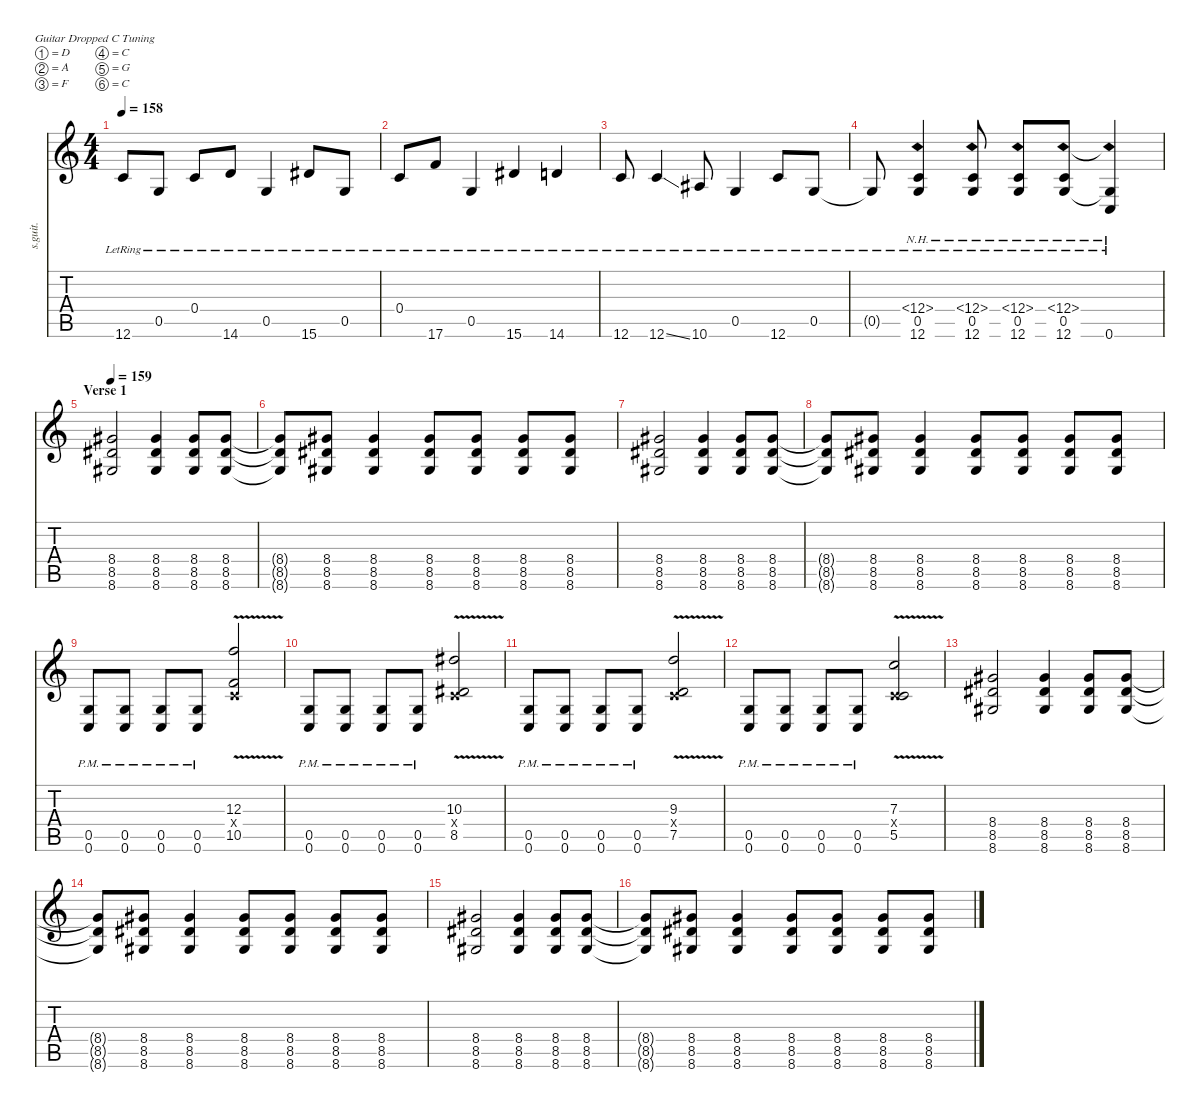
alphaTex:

\defaultSystemsLayout 4
\hideDynamics
\bracketExtendMode nobrackets
\track ("Daron Malakian | Main" "s.guit.") {instrument electricguitarclean}
\staff {score tabs}
\tuning (D4 A3 F3 C3 G2 C2)
\ts (4 4)
\tempo 158
\clef g2
\ks c
12.6{lr}.8{lyrics (0 "") lyrics (1 "") lyrics (2 "") lyrics (3 "") lyrics (4 "") dy f} 0.5{lr}.8{lyrics (0 "") lyrics (1 "") lyrics (2 "") lyrics (3 "") lyrics (4 "")} 0.4{lr}.8{lyrics (0 "") lyrics (1 "") lyrics (2 "") lyrics (3 "") lyrics (4 "")} 14.6{lr}.8{lyrics (0 "") lyrics (1 "") lyrics (2 "") lyrics (3 "") lyrics (4 "")} 0.5{lr}.4{lyrics (0 "") lyrics (1 "") lyrics (2 "") lyrics (3 "") lyrics (4 "")} 15.6{lr acc #}.8{lyrics (0 "") lyrics (1 "") lyrics (2 "") lyrics (3 "") lyrics (4 "")} 0.5{lr}.8{lyrics (0 "") lyrics (1 "") lyrics (2 "") lyrics (3 "") lyrics (4 "")} |
0.4{lr}.8{lyrics (0 "") lyrics (1 "") lyrics (2 "") lyrics (3 "") lyrics (4 "")} 17.6{lr}.8{lyrics (0 "") lyrics (1 "") lyrics (2 "") lyrics (3 "") lyrics (4 "")} 0.5{lr}.4{lyrics (0 "") lyrics (1 "") lyrics (2 "") lyrics (3 "") lyrics (4 "")} 15.6{lr acc #}.4{lyrics (0 "") lyrics (1 "") lyrics (2 "") lyrics (3 "") lyrics (4 "")} 14.6{lr}.4{lyrics (0 "") lyrics (1 "") lyrics (2 "") lyrics (3 "") lyrics (4 "")} |
12.6{lr}.8{lyrics (0 "") lyrics (1 "") lyrics (2 "") lyrics (3 "") lyrics (4 "")} 12.6{ss lr}.4{lyrics (0 "") lyrics (1 "") lyrics (2 "") lyrics (3 "") lyrics (4 "")} 10.6{lr acc #}.8{lyrics (0 "") lyrics (1 "") lyrics (2 "") lyrics (3 "") lyrics (4 "")} 0.5{lr}.4{lyrics (0 "") lyrics (1 "") lyrics (2 "") lyrics (3 "") lyrics (4 "")} 12.6{lr}.8{lyrics (0 "") lyrics (1 "") lyrics (2 "") lyrics (3 "") lyrics (4 "")} 0.5{lr}.8{lyrics (0 "") lyrics (1 "") lyrics (2 "") lyrics (3 "") lyrics (4 "")} |
0.5{lr t}.8{lyrics (0 "") lyrics (1 "") lyrics (2 "") lyrics (3 "") lyrics (4 "")} (12.4{nh lr} 0.5{lr} 12.6{lr}).4{lyrics (0 "") lyrics (1 "") lyrics (2 "") lyrics (3 "") lyrics (4 "")} (12.4{nh lr} 0.5{lr} 12.6{lr}).8{lyrics (0 "") lyrics (1 "") lyrics (2 "") lyrics (3 "") lyrics (4 "")} (12.4{nh lr} 0.5{lr} 12.6{lr}).8{lyrics (0 "") lyrics (1 "") lyrics (2 "") lyrics (3 "") lyrics (4 "")} (12.4{nh lr} 0.5{lr} 12.6{lr}).8{lyrics (0 "") lyrics (1 "") lyrics (2 "") lyrics (3 "") lyrics (4 "")} (12.4{nh lr t} 0.6{lr} 0.5{lr t}).4{lyrics (0 "") lyrics (1 "") lyrics (2 "") lyrics (3 "") lyrics (4 "")} |
\section ("" "Verse 1")
\tempo 159
(8.4{acc #} 8.5{acc #} 8.6{acc #}).2{lyrics (0 "") lyrics (1 "") lyrics (2 "") lyrics (3 "") lyrics (4 "") dy ppp} (8.4{acc #} 8.5{acc #} 8.6{acc #}).4{lyrics (0 "") lyrics (1 "") lyrics (2 "") lyrics (3 "") lyrics (4 "")} (8.4{acc #} 8.5{acc #} 8.6{acc #}).8{lyrics (0 "") lyrics (1 "") lyrics (2 "") lyrics (3 "") lyrics (4 "")} (8.4{acc #} 8.5{acc #} 8.6{acc #}).8{lyrics (0 "") lyrics (1 "") lyrics (2 "") lyrics (3 "") lyrics (4 "")} |
(8.4{t acc #} 8.5{t acc #} 8.6{t acc #}).8{lyrics (0 "") lyrics (1 "") lyrics (2 "") lyrics (3 "") lyrics (4 "")} (8.4{acc #} 8.5{acc #} 8.6{acc #}).8{lyrics (0 "") lyrics (1 "") lyrics (2 "") lyrics (3 "") lyrics (4 "")} (8.4{acc #} 8.5{acc #} 8.6{acc #}).4{lyrics (0 "") lyrics (1 "") lyrics (2 "") lyrics (3 "") lyrics (4 "")} (8.4{acc #} 8.5{acc #} 8.6{acc #}).8{lyrics (0 "") lyrics (1 "") lyrics (2 "") lyrics (3 "") lyrics (4 "")} (8.4{acc #} 8.5{acc #} 8.6{acc #}).8{lyrics (0 "") lyrics (1 "") lyrics (2 "") lyrics (3 "") lyrics (4 "")} (8.4{acc #} 8.5{acc #} 8.6{acc #}).8{lyrics (0 "") lyrics (1 "") lyrics (2 "") lyrics (3 "") lyrics (4 "")} (8.4{acc #} 8.5{acc #} 8.6{acc #}).8{lyrics (0 "") lyrics (1 "") lyrics (2 "") lyrics (3 "") lyrics (4 "")} |
(8.4{acc #} 8.5{acc #} 8.6{acc #}).2{lyrics (0 "") lyrics (1 "") lyrics (2 "") lyrics (3 "") lyrics (4 "")} (8.4{acc #} 8.5{acc #} 8.6{acc #}).4{lyrics (0 "") lyrics (1 "") lyrics (2 "") lyrics (3 "") lyrics (4 "")} (8.4{acc #} 8.5{acc #} 8.6{acc #}).8{lyrics (0 "") lyrics (1 "") lyrics (2 "") lyrics (3 "") lyrics (4 "")} (8.4{acc #} 8.5{acc #} 8.6{acc #}).8{lyrics (0 "") lyrics (1 "") lyrics (2 "") lyrics (3 "") lyrics (4 "")} |
(8.4{t acc #} 8.5{t acc #} 8.6{t acc #}).8{lyrics (0 "") lyrics (1 "") lyrics (2 "") lyrics (3 "") lyrics (4 "")} (8.4{acc #} 8.5{acc #} 8.6{acc #}).8{lyrics (0 "") lyrics (1 "") lyrics (2 "") lyrics (3 "") lyrics (4 "")} (8.4{acc #} 8.5{acc #} 8.6{acc #}).4{lyrics (0 "") lyrics (1 "") lyrics (2 "") lyrics (3 "") lyrics (4 "")} (8.4{acc #} 8.5{acc #} 8.6{acc #}).8{lyrics (0 "") lyrics (1 "") lyrics (2 "") lyrics (3 "") lyrics (4 "")} (8.4{acc #} 8.5{acc #} 8.6{acc #}).8{lyrics (0 "") lyrics (1 "") lyrics (2 "") lyrics (3 "") lyrics (4 "")} (8.4{acc #} 8.5{acc #} 8.6{acc #}).8{lyrics (0 "") lyrics (1 "") lyrics (2 "") lyrics (3 "") lyrics (4 "")} (8.4{acc #} 8.5{acc #} 8.6{acc #}).8{lyrics (0 "") lyrics (1 "") lyrics (2 "") lyrics (3 "") lyrics (4 "")} |
(0.5{pm} 0.6{pm}).8{lyrics (0 "") lyrics (1 "") lyrics (2 "") lyrics (3 "") lyrics (4 "")} (0.5{pm} 0.6{pm}).8{lyrics (0 "") lyrics (1 "") lyrics (2 "") lyrics (3 "") lyrics (4 "")} (0.5{pm} 0.6{pm}).8{lyrics (0 "") lyrics (1 "") lyrics (2 "") lyrics (3 "") lyrics (4 "")} (0.5{pm} 0.6{pm}).8{lyrics (0 "") lyrics (1 "") lyrics (2 "") lyrics (3 "") lyrics (4 "")} (12.3{v} 0.4{x} 10.5{v}).2{lyrics (0 "") lyrics (1 "") lyrics (2 "") lyrics (3 "") lyrics (4 "")} |
(0.5{pm} 0.6{pm}).8{lyrics (0 "") lyrics (1 "") lyrics (2 "") lyrics (3 "") lyrics (4 "")} (0.5{pm} 0.6{pm}).8{lyrics (0 "") lyrics (1 "") lyrics (2 "") lyrics (3 "") lyrics (4 "")} (0.5{pm} 0.6{pm}).8{lyrics (0 "") lyrics (1 "") lyrics (2 "") lyrics (3 "") lyrics (4 "")} (0.5{pm} 0.6{pm}).8{lyrics (0 "") lyrics (1 "") lyrics (2 "") lyrics (3 "") lyrics (4 "")} (10.3{v acc #} 0.4{x} 8.5{v acc #}).2{lyrics (0 "") lyrics (1 "") lyrics (2 "") lyrics (3 "") lyrics (4 "")} |
(0.5{pm} 0.6{pm}).8{lyrics (0 "") lyrics (1 "") lyrics (2 "") lyrics (3 "") lyrics (4 "")} (0.5{pm} 0.6{pm}).8{lyrics (0 "") lyrics (1 "") lyrics (2 "") lyrics (3 "") lyrics (4 "")} (0.5{pm} 0.6{pm}).8{lyrics (0 "") lyrics (1 "") lyrics (2 "") lyrics (3 "") lyrics (4 "")} (0.5{pm} 0.6{pm}).8{lyrics (0 "") lyrics (1 "") lyrics (2 "") lyrics (3 "") lyrics (4 "")} (9.3{v} 0.4{x} 7.5{v}).2{lyrics (0 "") lyrics (1 "") lyrics (2 "") lyrics (3 "") lyrics (4 "")} |
(0.5{pm} 0.6{pm}).8{lyrics (0 "") lyrics (1 "") lyrics (2 "") lyrics (3 "") lyrics (4 "")} (0.5{pm} 0.6{pm}).8{lyrics (0 "") lyrics (1 "") lyrics (2 "") lyrics (3 "") lyrics (4 "")} (0.5{pm} 0.6{pm}).8{lyrics (0 "") lyrics (1 "") lyrics (2 "") lyrics (3 "") lyrics (4 "")} (0.5{pm} 0.6{pm}).8{lyrics (0 "") lyrics (1 "") lyrics (2 "") lyrics (3 "") lyrics (4 "")} (7.3{v} 0.4{x} 5.5{v}).2{lyrics (0 "") lyrics (1 "") lyrics (2 "") lyrics (3 "") lyrics (4 "")} |
(8.4{acc #} 8.5{acc #} 8.6{acc #}).2{lyrics (0 "") lyrics (1 "") lyrics (2 "") lyrics (3 "") lyrics (4 "")} (8.4{acc #} 8.5{acc #} 8.6{acc #}).4{lyrics (0 "") lyrics (1 "") lyrics (2 "") lyrics (3 "") lyrics (4 "")} (8.4{acc #} 8.5{acc #} 8.6{acc #}).8{lyrics (0 "") lyrics (1 "") lyrics (2 "") lyrics (3 "") lyrics (4 "")} (8.4{acc #} 8.5{acc #} 8.6{acc #}).8{lyrics (0 "") lyrics (1 "") lyrics (2 "") lyrics (3 "") lyrics (4 "")} |
(8.4{t acc #} 8.5{t acc #} 8.6{t acc #}).8{lyrics (0 "") lyrics (1 "") lyrics (2 "") lyrics (3 "") lyrics (4 "")} (8.4{acc #} 8.5{acc #} 8.6{acc #}).8{lyrics (0 "") lyrics (1 "") lyrics (2 "") lyrics (3 "") lyrics (4 "")} (8.4{acc #} 8.5{acc #} 8.6{acc #}).4{lyrics (0 "") lyrics (1 "") lyrics (2 "") lyrics (3 "") lyrics (4 "")} (8.4{acc #} 8.5{acc #} 8.6{acc #}).8{lyrics (0 "") lyrics (1 "") lyrics (2 "") lyrics (3 "") lyrics (4 "")} (8.4{acc #} 8.5{acc #} 8.6{acc #}).8{lyrics (0 "") lyrics (1 "") lyrics (2 "") lyrics (3 "") lyrics (4 "")} (8.4{acc #} 8.5{acc #} 8.6{acc #}).8{lyrics (0 "") lyrics (1 "") lyrics (2 "") lyrics (3 "") lyrics (4 "")} (8.4{acc #} 8.5{acc #} 8.6{acc #}).8{lyrics (0 "") lyrics (1 "") lyrics (2 "") lyrics (3 "") lyrics (4 "")} |
(8.4{acc #} 8.5{acc #} 8.6{acc #}).2{lyrics (0 "") lyrics (1 "") lyrics (2 "") lyrics (3 "") lyrics (4 "")} (8.4{acc #} 8.5{acc #} 8.6{acc #}).4{lyrics (0 "") lyrics (1 "") lyrics (2 "") lyrics (3 "") lyrics (4 "")} (8.4{acc #} 8.5{acc #} 8.6{acc #}).8{lyrics (0 "") lyrics (1 "") lyrics (2 "") lyrics (3 "") lyrics (4 "")} (8.4{acc #} 8.5{acc #} 8.6{acc #}).8{lyrics (0 "") lyrics (1 "") lyrics (2 "") lyrics (3 "") lyrics (4 "")} |
(8.4{t acc #} 8.5{t acc #} 8.6{t acc #}).8{lyrics (0 "") lyrics (1 "") lyrics (2 "") lyrics (3 "") lyrics (4 "")} (8.4{acc #} 8.5{acc #} 8.6{acc #}).8{lyrics (0 "") lyrics (1 "") lyrics (2 "") lyrics (3 "") lyrics (4 "")} (8.4{acc #} 8.5{acc #} 8.6{acc #}).4{lyrics (0 "") lyrics (1 "") lyrics (2 "") lyrics (3 "") lyrics (4 "")} (8.4{acc #} 8.5{acc #} 8.6{acc #}).8{lyrics (0 "") lyrics (1 "") lyrics (2 "") lyrics (3 "") lyrics (4 "")} (8.4{acc #} 8.5{acc #} 8.6{acc #}).8{lyrics (0 "") lyrics (1 "") lyrics (2 "") lyrics (3 "") lyrics (4 "")} (8.4{acc #} 8.5{acc #} 8.6{acc #}).8{lyrics (0 "") lyrics (1 "") lyrics (2 "") lyrics (3 "") lyrics (4 "")} (8.4{acc #} 8.5{acc #} 8.6{acc #}).8{lyrics (0 "") lyrics (1 "") lyrics (2 "") lyrics (3 "") lyrics (4 "")}
